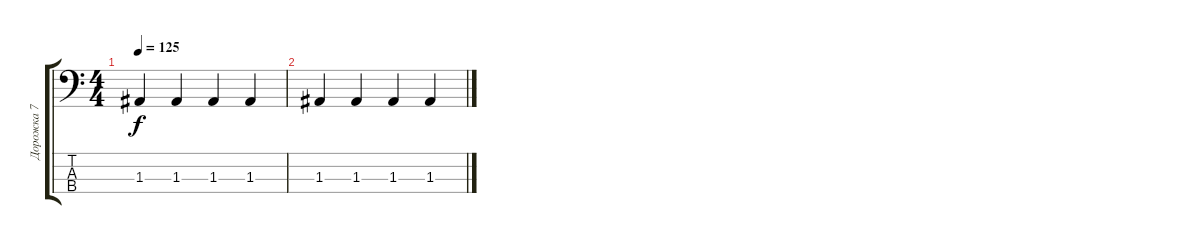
\track ("Дорожка 7" "Дорожка 7") {instrument synthbass1}
\staff {score tabs}
\tuning (G2 D2 A1 E1) {hide}
\ts (4 4)
\tempo 125
\clef f4
\ks c
1.3.4{dy f} 1.3.4 1.3.4 1.3.4 |
1.3.4 1.3.4 1.3.4 1.3.4
